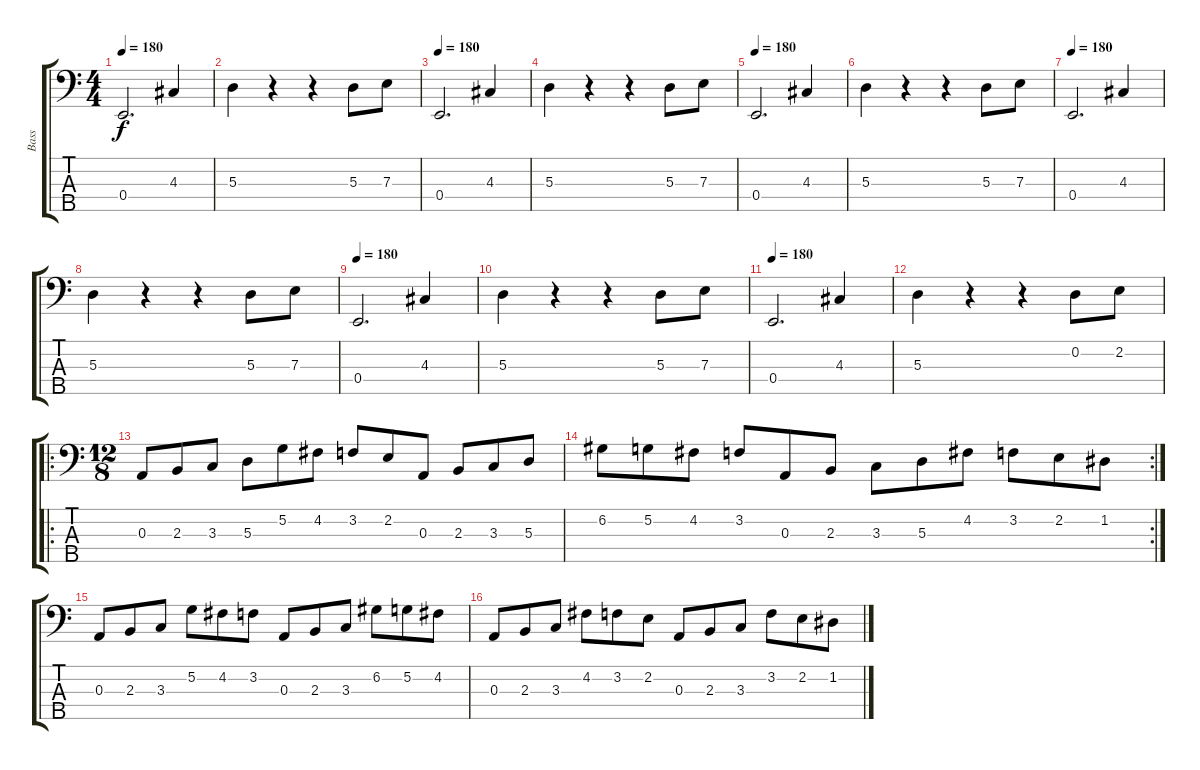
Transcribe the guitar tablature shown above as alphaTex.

\track ("Bass" "Bass") {instrument electricbassfinger}
\staff {score tabs}
\tuning (G2 D2 A1 E1 B0) {hide}
\ts (4 4)
\tempo 180
\clef f4
\ks c
0.4.2{d dy f} 4.3.4 |
5.3.4 r.4 r.4 5.3.8 7.3.8 |
\tempo 180
0.4.2{d} 4.3.4 |
5.3.4 r.4 r.4 5.3.8 7.3.8 |
\tempo 180
0.4.2{d} 4.3.4 |
5.3.4 r.4 r.4 5.3.8 7.3.8 |
\tempo 180
0.4.2{d} 4.3.4 |
5.3.4 r.4 r.4 5.3.8 7.3.8 |
\tempo 180
0.4.2{d} 4.3.4 |
5.3.4 r.4 r.4 5.3.8 7.3.8 |
\tempo 180
0.4.2{d} 4.3.4 |
5.3.4 r.4 r.4 0.2.8{instrument electricbassfinger} 2.2.8 |
\ro
\ts (12 8)
0.3.8{instrument electricbassfinger} 2.3.8 3.3.8 5.3.8 5.2.8 4.2.8 3.2.8 2.2.8 0.3.8 2.3.8 3.3.8 5.3.8 |
\rc 2
6.2.8 5.2.8 4.2.8 3.2.8 0.3.8 2.3.8 3.3.8 5.3.8 4.2.8 3.2.8 2.2.8 1.2.8 |
0.3.8 2.3.8 3.3.8 5.2.8 4.2.8 3.2.8 0.3.8 2.3.8 3.3.8 6.2.8 5.2.8 4.2.8 |
0.3.8 2.3.8 3.3.8 4.2.8 3.2.8 2.2.8 0.3.8 2.3.8 3.3.8 3.2.8 2.2.8 1.2.8
